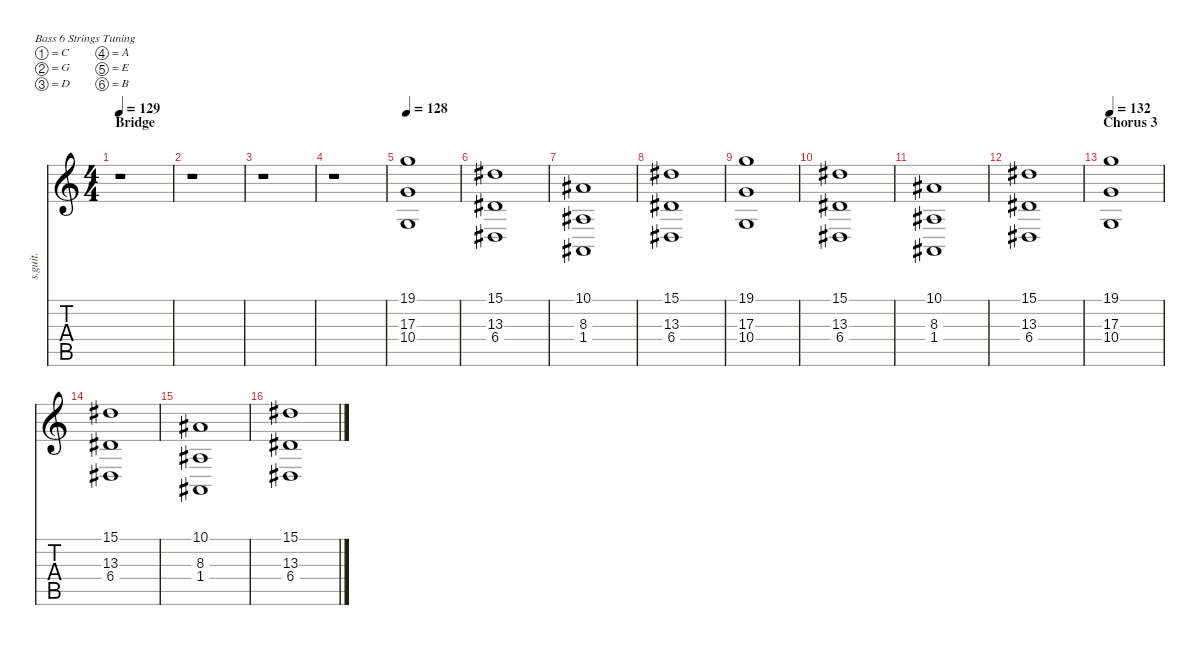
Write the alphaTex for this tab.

\defaultSystemsLayout 4
\hideDynamics
\bracketExtendMode nobrackets
\track ("" "s.guit.") {instrument stringensemble1}
\staff {score tabs}
\tuning (C3 G2 D2 A1 E1 B0)
\displaytranspose 12
\ts (4 4)
\section ("" "Bridge")
\tempo 129
\clef g2
\ks c
r.1{dy mp} |
r.1 |
r.1 |
r.1 |
\tempo 128
(19.1 17.3 10.4).1{lyrics (0 "") lyrics (1 "") lyrics (2 "") lyrics (3 "") lyrics (4 "")} |
(15.1{acc #} 13.3{acc #} 6.4{acc #}).1{lyrics (0 "") lyrics (1 "") lyrics (2 "") lyrics (3 "") lyrics (4 "")} |
(10.1{acc #} 8.3{acc #} 1.4{acc #}).1{lyrics (0 "") lyrics (1 "") lyrics (2 "") lyrics (3 "") lyrics (4 "")} |
(15.1{acc #} 13.3{acc #} 6.4{acc #}).1{lyrics (0 "") lyrics (1 "") lyrics (2 "") lyrics (3 "") lyrics (4 "")} |
(19.1 17.3 10.4).1{lyrics (0 "") lyrics (1 "") lyrics (2 "") lyrics (3 "") lyrics (4 "")} |
(15.1{acc #} 13.3{acc #} 6.4{acc #}).1{lyrics (0 "") lyrics (1 "") lyrics (2 "") lyrics (3 "") lyrics (4 "")} |
(10.1{acc #} 8.3{acc #} 1.4{acc #}).1{lyrics (0 "") lyrics (1 "") lyrics (2 "") lyrics (3 "") lyrics (4 "")} |
(15.1{acc #} 13.3{acc #} 6.4{acc #}).1{lyrics (0 "") lyrics (1 "") lyrics (2 "") lyrics (3 "") lyrics (4 "")} |
\section ("" "Chorus 3")
\tempo 132
(19.1 17.3 10.4).1{lyrics (0 "") lyrics (1 "") lyrics (2 "") lyrics (3 "") lyrics (4 "")} |
(15.1{acc #} 13.3{acc #} 6.4{acc #}).1{lyrics (0 "") lyrics (1 "") lyrics (2 "") lyrics (3 "") lyrics (4 "")} |
(10.1{acc #} 8.3{acc #} 1.4{acc #}).1{lyrics (0 "") lyrics (1 "") lyrics (2 "") lyrics (3 "") lyrics (4 "")} |
(15.1{acc #} 13.3{acc #} 6.4{acc #}).1{lyrics (0 "") lyrics (1 "") lyrics (2 "") lyrics (3 "") lyrics (4 "")}
